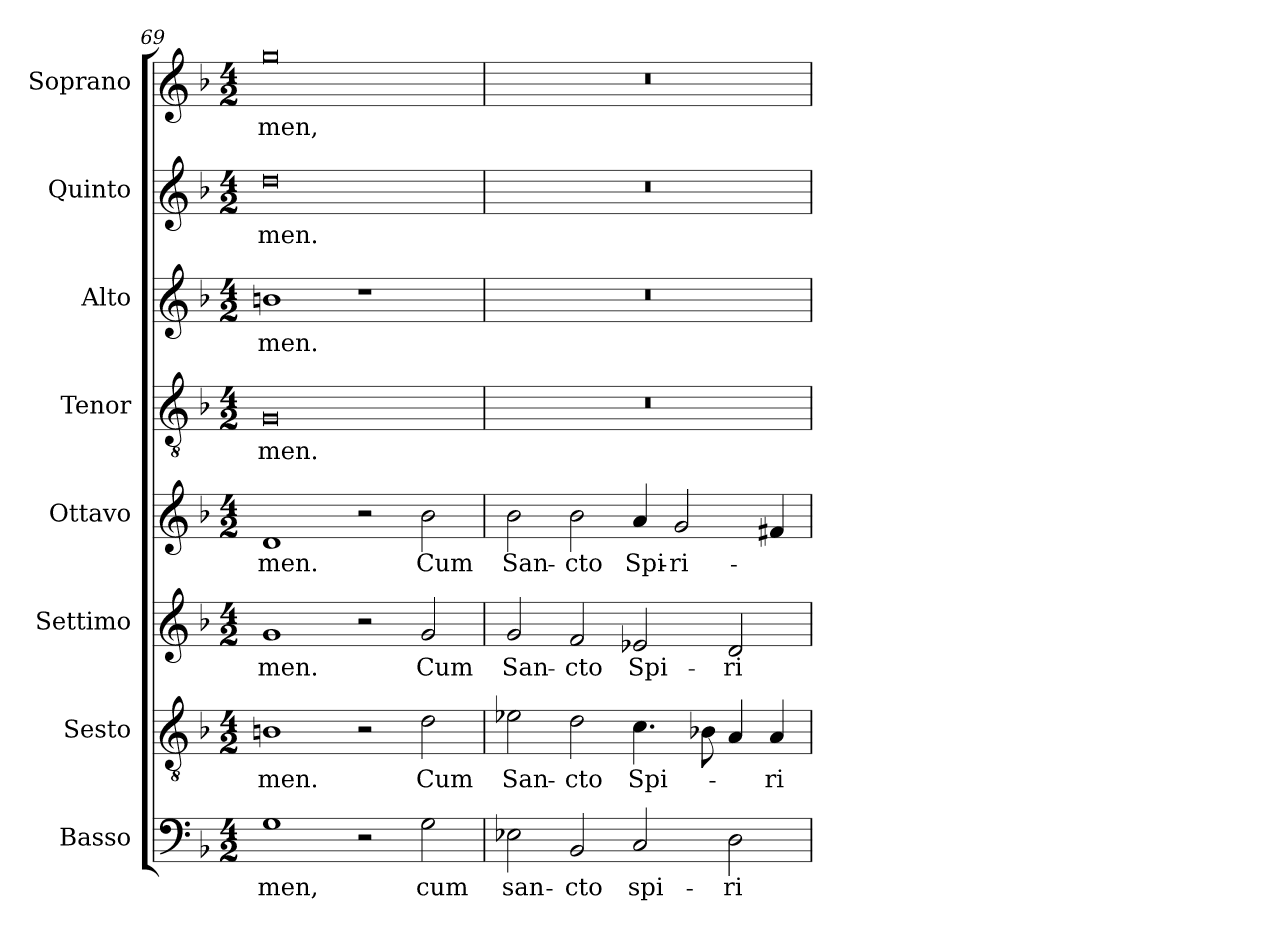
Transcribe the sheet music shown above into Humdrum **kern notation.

**kern	**text	**kern	**text	**kern	**text	**kern	**text	**kern	**text	**kern	**text	**kern	**text	**kern	**text
*part8	*part8	*part7	*part7	*part6	*part6	*part5	*part5	*part4	*part4	*part3	*part3	*part2	*part2	*part1	*part1
*staff8	*staff8	*staff7	*staff7	*staff6	*staff6	*staff5	*staff5	*staff4	*staff4	*staff3	*staff3	*staff2	*staff2	*staff1	*staff1
*I"Basso	*	*I"Sesto	*	*I"Settimo	*	*I"Ottavo	*	*I"Tenor	*	*I"Alto	*	*I"Quinto	*	*I"Soprano	*
*I'B.	*	*I'Ss.	*	*I'St.	*	*I'Ot.	*	*I'T.	*	*I'A.	*	*I'Q.	*	*I'S.	*
*clefF4	*	*clefGv2	*	*clefG2	*	*clefG2	*	*clefGv2	*	*clefG2	*	*clefG2	*	*clefG2	*
*	*	*ITrd7c12	*	*	*	*	*	*ITrd7c12	*	*	*	*	*	*	*
*k[b-]	*	*k[b-]	*	*k[b-]	*	*k[b-]	*	*k[b-]	*	*k[b-]	*	*k[b-]	*	*k[b-]	*
*F:	*	*F:	*	*F:	*	*F:	*	*F:	*	*F:	*	*F:	*	*F:	*
*M4/2	*	*M4/2	*	*M4/2	*	*M4/2	*	*M4/2	*	*M4/2	*	*M4/2	*	*M4/2	*
=69	=69	=69	=69	=69	=69	=69	=69	=69	=69	=69	=69	=69	=69	=69	=69
!	!LO:LY:b:color=#000000	!	!	!	!	!	!	!	!	!	!	!	!	!	!
!	!	!	!LO:LY:b:color=#000000	!	!	!	!	!	!	!	!	!	!	!	!
!	!	!	!	!	!LO:LY:b:color=#000000	!	!	!	!	!	!	!	!	!	!
!	!	!	!	!	!	!	!LO:LY:b:color=#000000	!	!	!	!	!	!	!	!
!	!	!	!	!	!	!	!	!	!LO:LY:b:color=#000000	!	!	!	!	!	!
!	!	!	!	!	!	!	!	!	!	!	!LO:LY:b:color=#000000	!	!	!	!
!	!	!	!	!	!	!	!	!	!	!	!	!	!LO:LY:b:color=#000000	!	!
!	!	!	!	!	!	!	!	!	!	!	!	!	!	!	!LO:LY:b:color=#000000
1Gi	-men,	1BBni	-men.	1gi	-men.	1di	-men.	0GGi	-men.	1bni	-men.	0ddi	-men.	0ggi	-men,
2r	.	2r	.	2r	.	2r	.	.	.	1r	.	.	.	.	.
!	!LO:LY:b:color=#000000	!	!	!	!	!	!	!	!	!	!	!	!	!	!
!	!	!	!LO:LY:b:color=#000000	!	!	!	!	!	!	!	!	!	!	!	!
!	!	!	!	!	!LO:LY:b:color=#000000	!	!	!	!	!	!	!	!	!	!
!	!	!	!	!	!	!	!LO:LY:b:color=#000000	!	!	!	!	!	!	!	!
2Gi\	cum	2Di\	Cum	2gi/	Cum	2b-i\	Cum	.	.	.	.	.	.	.	.
=70	=70	=70	=70	=70	=70	=70	=70	=70	=70	=70	=70	=70	=70	=70	=70
!	!LO:LY:b:color=#000000	!	!	!	!	!	!	!	!	!	!	!	!	!	!
!	!	!	!LO:LY:b:color=#000000	!	!	!	!	!	!	!	!	!	!	!	!
!	!	!	!	!	!LO:LY:b:color=#000000	!	!	!	!	!	!	!	!	!	!
!	!	!	!	!	!	!	!LO:LY:b:color=#000000	!LO:N:vis=1	!	!LO:N:vis=1	!	!LO:N:vis=1	!	!LO:N:vis=1	!
2E-Xi\	san-	2E-Xi\	San-	2gi/	San-	2b-i\	San-	0r	.	0r	.	0r	.	0r	.
!	!LO:LY:b:color=#000000	!	!	!	!	!	!	!	!	!	!	!	!	!	!
!	!	!	!LO:LY:b:color=#000000	!	!	!	!	!	!	!	!	!	!	!	!
!	!	!	!	!	!LO:LY:b:color=#000000	!	!	!	!	!	!	!	!	!	!
!	!	!	!	!	!	!	!LO:LY:b:color=#000000	!	!	!	!	!	!	!	!
2BB-i/	-cto	2Di\	-cto	2fi/	-cto	2b-i\	-cto	.	.	.	.	.	.	.	.
!	!LO:LY:b:color=#000000	!	!	!	!	!	!	!	!	!	!	!	!	!	!
!	!	!	!LO:LY:b:color=#000000	!	!	!	!	!	!	!	!	!	!	!	!
!	!	!	!	!	!LO:LY:b:color=#000000	!	!	!	!	!	!	!	!	!	!
!	!	!	!	!	!	!	!LO:LY:b:color=#000000	!	!	!	!	!	!	!	!
2Ci/	spi-	4.Ci\	Spi-	2e-Xi/	Spi-	4ai/	Spi-	.	.	.	.	.	.	.	.
!	!	!	!	!	!	!	!LO:LY:b:color=#000000	!	!	!	!	!	!	!	!
.	.	.	.	.	.	2gi/	-ri-	.	.	.	.	.	.	.	.
.	.	8BB-Xi\	.	.	.	.	.	.	.	.	.	.	.	.	.
!	!LO:LY:b:color=#000000	!	!	!	!	!	!	!	!	!	!	!	!	!	!
!	!	!	!	!	!LO:LY:b:color=#000000	!	!	!	!	!	!	!	!	!	!
2Di\	-ri-	4AAi/	.	2di/	-ri-	.	.	.	.	.	.	.	.	.	.
!	!	!	!LO:LY:b:color=#000000	!	!	!	!	!	!	!	!	!	!	!	!
.	.	4AAi/	-ri-	.	.	4f#Xi/	.	.	.	.	.	.	.	.	.
=	=	=	=	=	=	=	=	=	=	=	=	=	=	=	=
*-	*-	*-	*-	*-	*-	*-	*-	*-	*-	*-	*-	*-	*-	*-	*-
